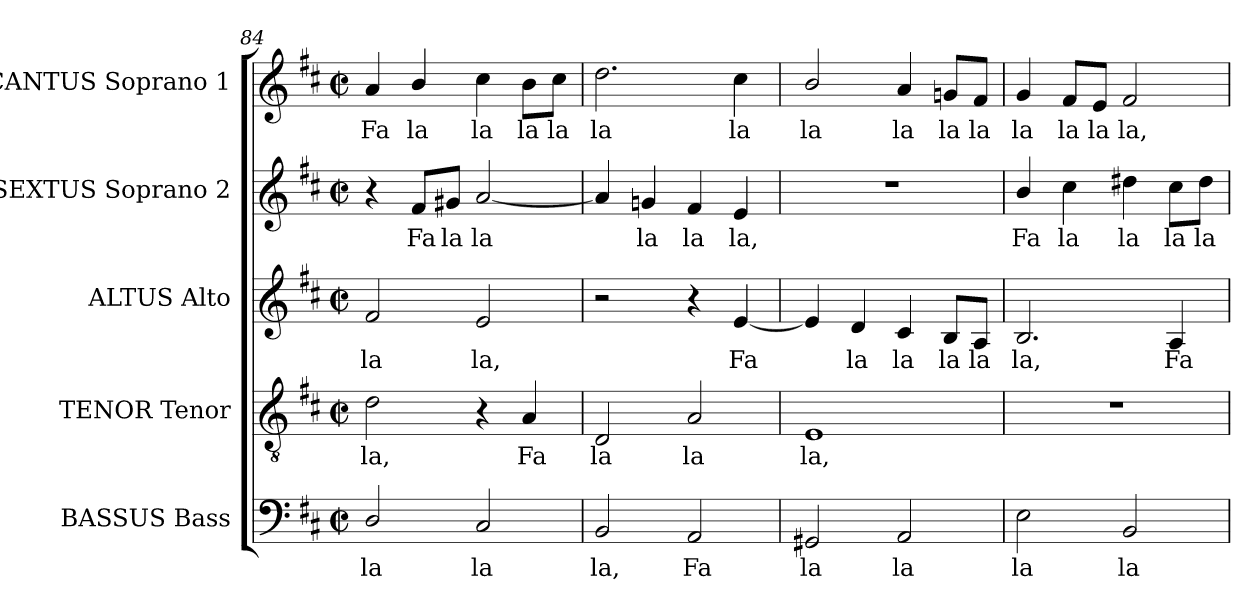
**kern	**text	**kern	**text	**kern	**text	**kern	**text	**kern	**text
*part5	*part5	*part4	*part4	*part3	*part3	*part2	*part2	*part1	*part1
*staff5	*staff5	*staff4	*staff4	*staff3	*staff3	*staff2	*staff2	*staff1	*staff1
*I"BASSUS Bass	*	*I"TENOR Tenor	*	*I"ALTUS Alto	*	*I"SEXTUS Soprano 2	*	*I"CANTUS Soprano 1	*
*I'B	*	*I'T	*	*I'A	*	*I'S2	*	*I'S1	*
*clefF4	*	*clefGv2	*	*clefG2	*	*clefG2	*	*clefG2	*
*	*	*ITrd7c12	*	*	*	*	*	*	*
*k[f#c#]	*	*k[f#c#]	*	*k[f#c#]	*	*k[f#c#]	*	*k[f#c#]	*
*D:	*	*D:	*	*D:	*	*D:	*	*D:	*
*M2/2	*	*M2/2	*	*M2/2	*	*M2/2	*	*M2/2	*
*met(c|)	*	*met(c|)	*	*met(c|)	*	*met(c|)	*	*met(c|)	*
=84	=84	=84	=84	=84	=84	=84	=84	=84	=84
!	!LO:LY:b:color=#000000	!	!	!	!	!	!	!	!
!	!	!	!LO:LY:b:color=#000000	!	!	!	!	!	!
!	!	!	!	!	!LO:LY:b:color=#000000	!	!	!	!
!	!	!	!	!	!	!	!	!	!LO:LY:b:color=#000000
2Di/	la	2Di\	la,	2f#i/	la	4r	.	4ai/	Fa
!	!	!	!	!	!	!	!LO:LY:b:color=#000000	!	!
!	!	!	!	!	!	!	!	!	!LO:LY:b:color=#000000
.	.	.	.	.	.	8f#i/L	Fa	4bi/	la
!	!	!	!	!	!	!	!LO:LY:b:color=#000000	!	!
.	.	.	.	.	.	8g#Xi/J	la	.	.
!	!LO:LY:b:color=#000000	!	!	!	!	!	!	!	!
!	!	!	!	!	!LO:LY:b:color=#000000	!	!	!	!
!	!	!	!	!	!	!	!LO:LY:b:color=#000000	!	!
!	!	!	!	!	!	!	!	!	!LO:LY:b:color=#000000
2C#i/	la	4r	.	2ei/	la,	[2ai/	la	4cc#i\	la
!	!	!	!LO:LY:b:color=#000000	!	!	!	!	!	!
!	!	!	!	!	!	!	!	!	!LO:LY:b:color=#000000
.	.	4AAi/	Fa	.	.	.	.	8bi\L	la
!	!	!	!	!	!	!	!	!	!LO:LY:b:color=#000000
.	.	.	.	.	.	.	.	8cc#i\J	la
=85	=85	=85	=85	=85	=85	=85	=85	=85	=85
!	!LO:LY:b:color=#000000	!	!	!	!	!	!	!	!
!	!	!	!LO:LY:b:color=#000000	!	!	!	!	!	!
!	!	!	!	!	!	!	!	!	!LO:LY:b:color=#000000
2BBi/	la,	2DDi/	la	2r	.	4ai/]	.	2.ddi\	la
!	!	!	!	!	!	!	!LO:LY:b:color=#000000	!	!
.	.	.	.	.	.	4gni/	la	.	.
!	!LO:LY:b:color=#000000	!	!	!	!	!	!	!	!
!	!	!	!LO:LY:b:color=#000000	!	!	!	!	!	!
!	!	!	!	!	!	!	!LO:LY:b:color=#000000	!	!
2AAi/	Fa	2AAi/	la	4r	.	4f#i/	la	.	.
!	!	!	!	!	!LO:LY:b:color=#000000	!	!	!	!
!	!	!	!	!	!	!	!LO:LY:b:color=#000000	!	!
!	!	!	!	!	!	!	!	!	!LO:LY:b:color=#000000
.	.	.	.	[4ei/	Fa	4ei/	la,	4cc#i\	la
!!LO:LB:g=z
=86	=86	=86	=86	=86	=86	=86	=86	=86	=86
!	!LO:LY:b:color=#000000	!	!	!	!	!	!	!	!
!	!	!	!LO:LY:b:color=#000000	!	!	!	!	!	!
!	!	!	!	!	!	!	!	!	!LO:LY:b:color=#000000
2GG#Xi/	la	1EEi	la,	4ei/]	.	1r	.	2bi/	la
!	!	!	!	!	!LO:LY:b:color=#000000	!	!	!	!
.	.	.	.	4di/	la	.	.	.	.
!	!LO:LY:b:color=#000000	!	!	!	!	!	!	!	!
!	!	!	!	!	!LO:LY:b:color=#000000	!	!	!	!
!	!	!	!	!	!	!	!	!	!LO:LY:b:color=#000000
2AAi/	la	.	.	4c#i/	la	.	.	4ai/	la
!	!	!	!	!	!LO:LY:b:color=#000000	!	!	!	!
!	!	!	!	!	!	!	!	!	!LO:LY:b:color=#000000
.	.	.	.	8Bi/L	la	.	.	8gni/L	la
!	!	!	!	!	!LO:LY:b:color=#000000	!	!	!	!
!	!	!	!	!	!	!	!	!	!LO:LY:b:color=#000000
.	.	.	.	8Ai/J	la	.	.	8f#i/J	la
=87	=87	=87	=87	=87	=87	=87	=87	=87	=87
!	!LO:LY:b:color=#000000	!	!	!	!	!	!	!	!
!	!	!	!	!	!LO:LY:b:color=#000000	!	!	!	!
!	!	!	!	!	!	!	!LO:LY:b:color=#000000	!	!
!	!	!	!	!	!	!	!	!	!LO:LY:b:color=#000000
2Ei\	la	1r	.	2.Bi/	la,	4bi/	Fa	4gi/	la
!	!	!	!	!	!	!	!LO:LY:b:color=#000000	!	!
!	!	!	!	!	!	!	!	!	!LO:LY:b:color=#000000
.	.	.	.	.	.	4cc#i\	la	8f#i/L	la
!	!	!	!	!	!	!	!	!	!LO:LY:b:color=#000000
.	.	.	.	.	.	.	.	8ei/J	la
!	!LO:LY:b:color=#000000	!	!	!	!	!	!	!	!
!	!	!	!	!	!	!	!LO:LY:b:color=#000000	!	!
!	!	!	!	!	!	!	!	!	!LO:LY:b:color=#000000
2BBi/	la	.	.	.	.	4dd#Xi\	la	2f#i/	la,
!	!	!	!	!	!LO:LY:b:color=#000000	!	!	!	!
!	!	!	!	!	!	!	!LO:LY:b:color=#000000	!	!
.	.	.	.	4Ai/	Fa	8cc#i\L	la	.	.
!	!	!	!	!	!	!	!LO:LY:b:color=#000000	!	!
.	.	.	.	.	.	8dd#i\J	la	.	.
=	=	=	=	=	=	=	=	=	=
*-	*-	*-	*-	*-	*-	*-	*-	*-	*-
